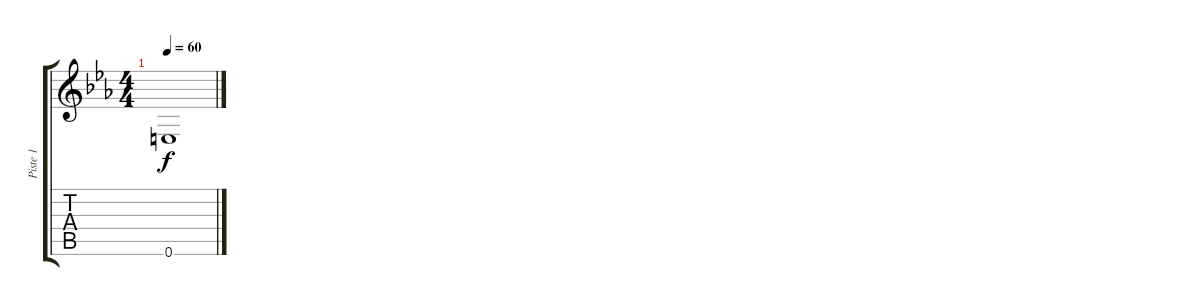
\track ("Piste 1" "Piste 1") {instrument acousticguitarsteel}
\staff {score tabs}
\tuning (E4 B3 G3 D3 A2 E2) {hide}
\ts (4 4)
\tempo 60
\clef g2
\ks eb
0.6{t}.1{dy f}
